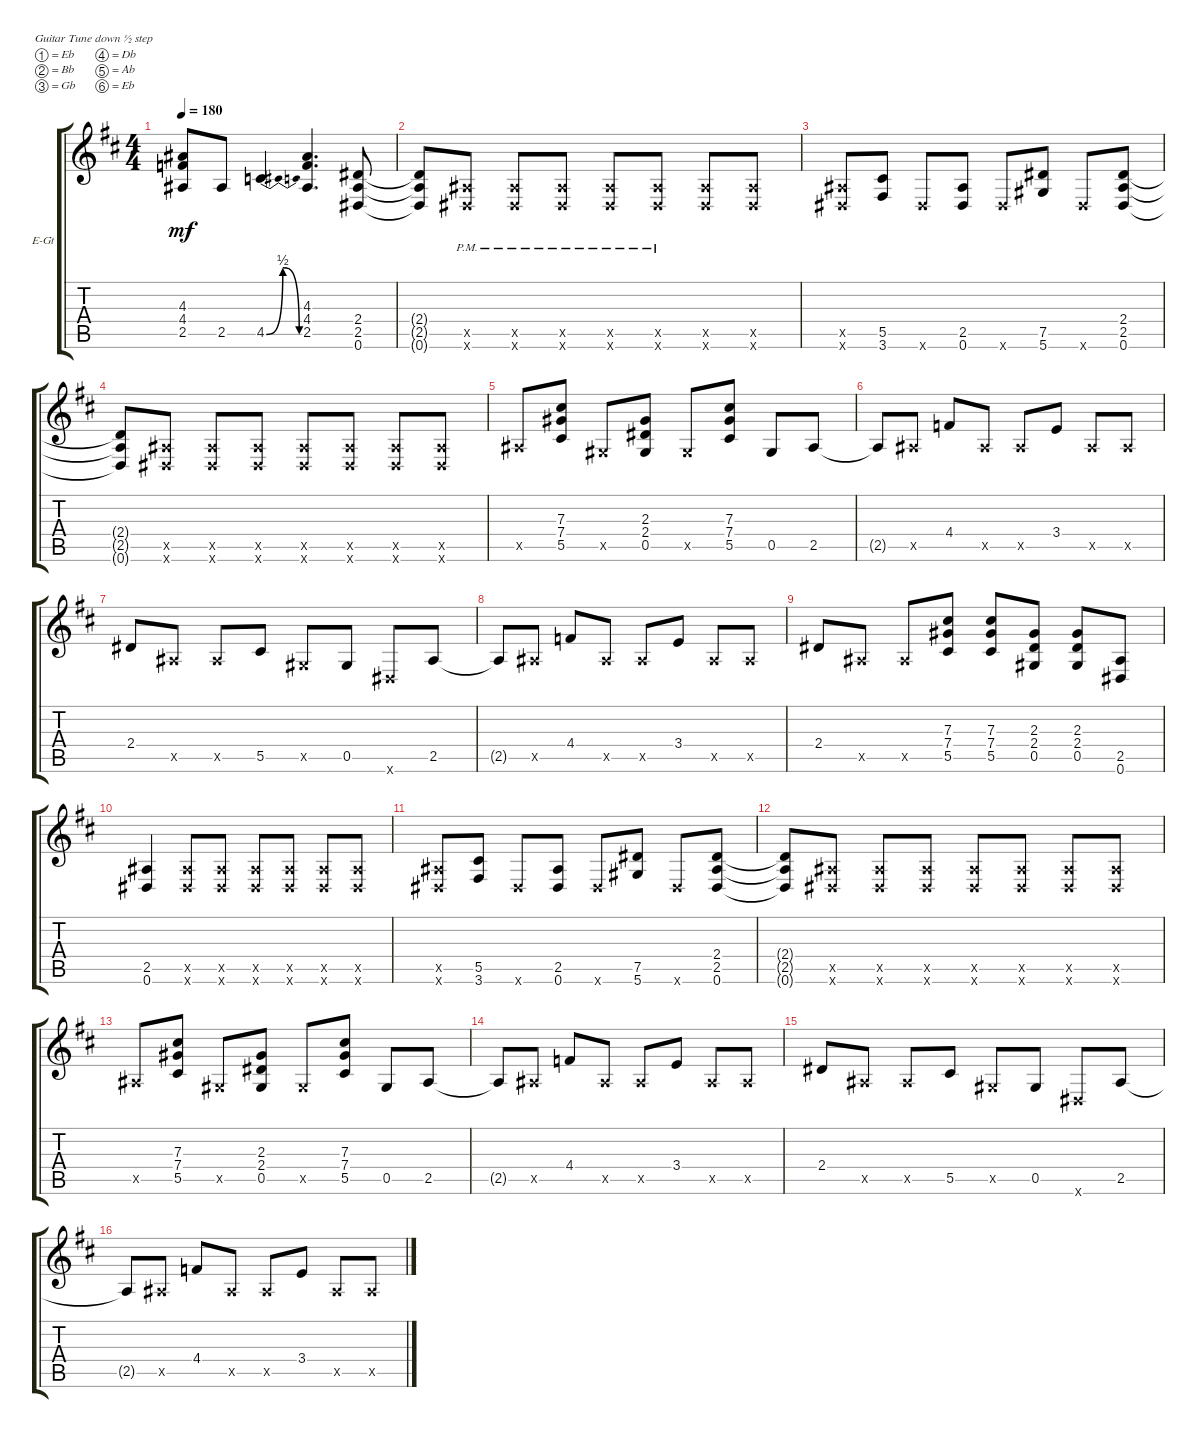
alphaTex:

\defaultSystemsLayout 4
\bracketExtendMode groupsimilarinstruments
\firstSystemTrackNameOrientation horizontal
\otherSystemsTrackNameOrientation horizontal
\track ("Rithm Guitar 2" "E-Gt") {instrument distortionguitar}
\staff {score tabs}
\tuning (Eb4 Bb3 Gb3 Db3 Ab2 Eb2)
\ts (4 4)
\tempo 180
\clef g2
\ks bminor
(2.5{t} 4.4{t} 4.3{t}).8{dy mf} 2.5.8 4.5{be (bendrelease 0 0 10.799999999999999 2 20.4 2 31.2 0)}.4 (2.5 4.4 4.3).4{d} (0.6 2.5 2.4).8 |
(2.4{t} 2.5{t} 0.6{t}).8 (0.6{pm x} 2.5{pm x}).8 (0.6{pm x} 2.5{pm x}).8 (0.6{pm x} 2.5{pm x}).8 (0.6{pm x} 2.5{pm x}).8 (0.6{pm x} 2.5{pm x}).8 (2.5{x} 0.6{x}).8 (2.5{x} 0.6{x}).8 |
(0.6{x} 2.5{x}).8 (3.6 5.5).8 0.6{x}.8 (0.6 2.5).8 0.6{x}.8 (5.6 7.5).8 0.6{x}.8 (0.6 2.5 2.4).8 |
(0.6{t} 2.5{t} 2.4{t}).8 (0.6{x} 2.5{x}).8 (0.6{x} 2.5{x}).8 (0.6{x} 2.5{x}).8 (0.6{x} 2.5{x}).8 (0.6{x} 2.5{x}).8 (0.6{x} 2.5{x}).8 (0.6{x} 2.5{x}).8 |
2.5{x}.8 (5.5 7.4 7.3).8 0.5{x}.8 (0.5 2.4 2.3).8 0.5{x}.8 (5.5 7.4 7.3).8 0.5.8 2.5.8 |
2.5{t}.8 2.5{x}.8 4.4.8 2.5{x}.8 2.5{x}.8 3.4.8 2.5{x}.8 2.5{x}.8 |
2.4.8 2.5{x}.8 2.5{x}.8 5.5.8 0.5{x}.8 0.5.8 0.6{x}.8 2.5.8 |
2.5{t}.8 2.5{x}.8 4.4.8 2.5{x}.8 2.5{x}.8 3.4.8 2.5{x}.8 2.5{x}.8 |
2.4.8 2.5{x}.8 2.5{x}.8 (5.5 7.4 7.3).8 (7.3 7.4 5.5).8 (0.5 2.4 2.3).8 (0.5 2.4 2.3).8 (0.6 2.5).8 |
(0.6 2.5).4 (0.6{x} 2.5{x}).8 (0.6{x} 2.5{x}).8 (0.6{x} 2.5{x}).8 (0.6{x} 2.5{x}).8 (0.6{x} 2.5{x}).8 (0.6{x} 2.5{x}).8 |
(0.6{x} 2.5{x}).8 (3.6 5.5).8 0.6{x}.8 (0.6 2.5).8 0.6{x}.8 (5.6 7.5).8 0.6{x}.8 (0.6 2.5 2.4).8 |
(0.6{t} 2.5{t} 2.4{t}).8 (0.6{x} 2.5{x}).8 (0.6{x} 2.5{x}).8 (0.6{x} 2.5{x}).8 (0.6{x} 2.5{x}).8 (0.6{x} 2.5{x}).8 (0.6{x} 2.5{x}).8 (0.6{x} 2.5{x}).8 |
2.5{x}.8 (5.5 7.4 7.3).8 0.5{x}.8 (0.5 2.4 2.3).8 0.5{x}.8 (5.5 7.4 7.3).8 0.5.8 2.5.8 |
2.5{t}.8 2.5{x}.8 4.4.8 2.5{x}.8 2.5{x}.8 3.4.8 2.5{x}.8 2.5{x}.8 |
2.4.8 2.5{x}.8 2.5{x}.8 5.5.8 0.5{x}.8 0.5.8 0.6{x}.8 2.5.8 |
2.5{t}.8 2.5{x}.8 4.4.8 2.5{x}.8 2.5{x}.8 3.4.8 2.5{x}.8 2.5{x}.8
